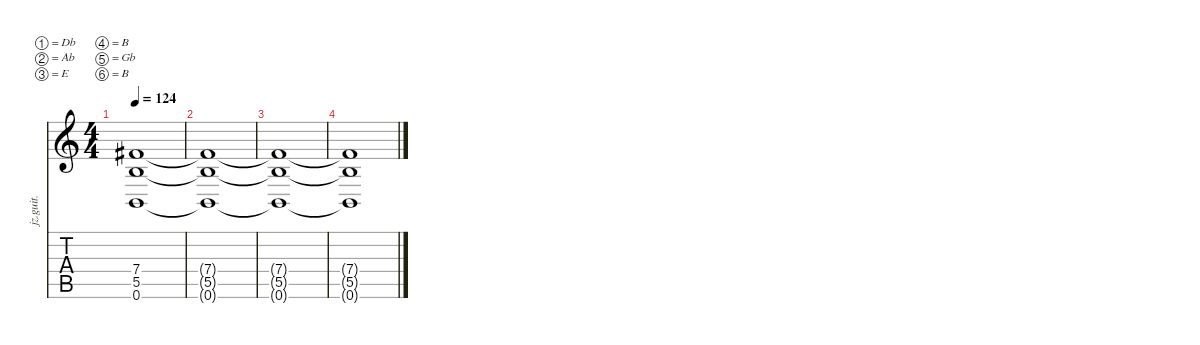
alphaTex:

\defaultSystemsLayout 4
\hideDynamics
\bracketExtendMode nobrackets
\otherSystemsTrackNameOrientation horizontal
\track ("Guitar 2" "jz.guit.") {instrument electricguitarjazz}
\staff {score tabs}
\tuning (Db4 Ab3 E3 B2 Gb2 B1)
\ts (4 4)
\tempo 124
\clef g2
\ks c
(7.4{acc #} 5.5 0.6).1{dy f beam Up} |
(7.4{t acc #} 5.5{t} 0.6{t}).1{beam Up} |
(7.4{t acc #} 5.5{t} 0.6{t}).1{beam Up} |
(7.4{t acc #} 5.5{t} 0.6{t}).1{beam Up}
